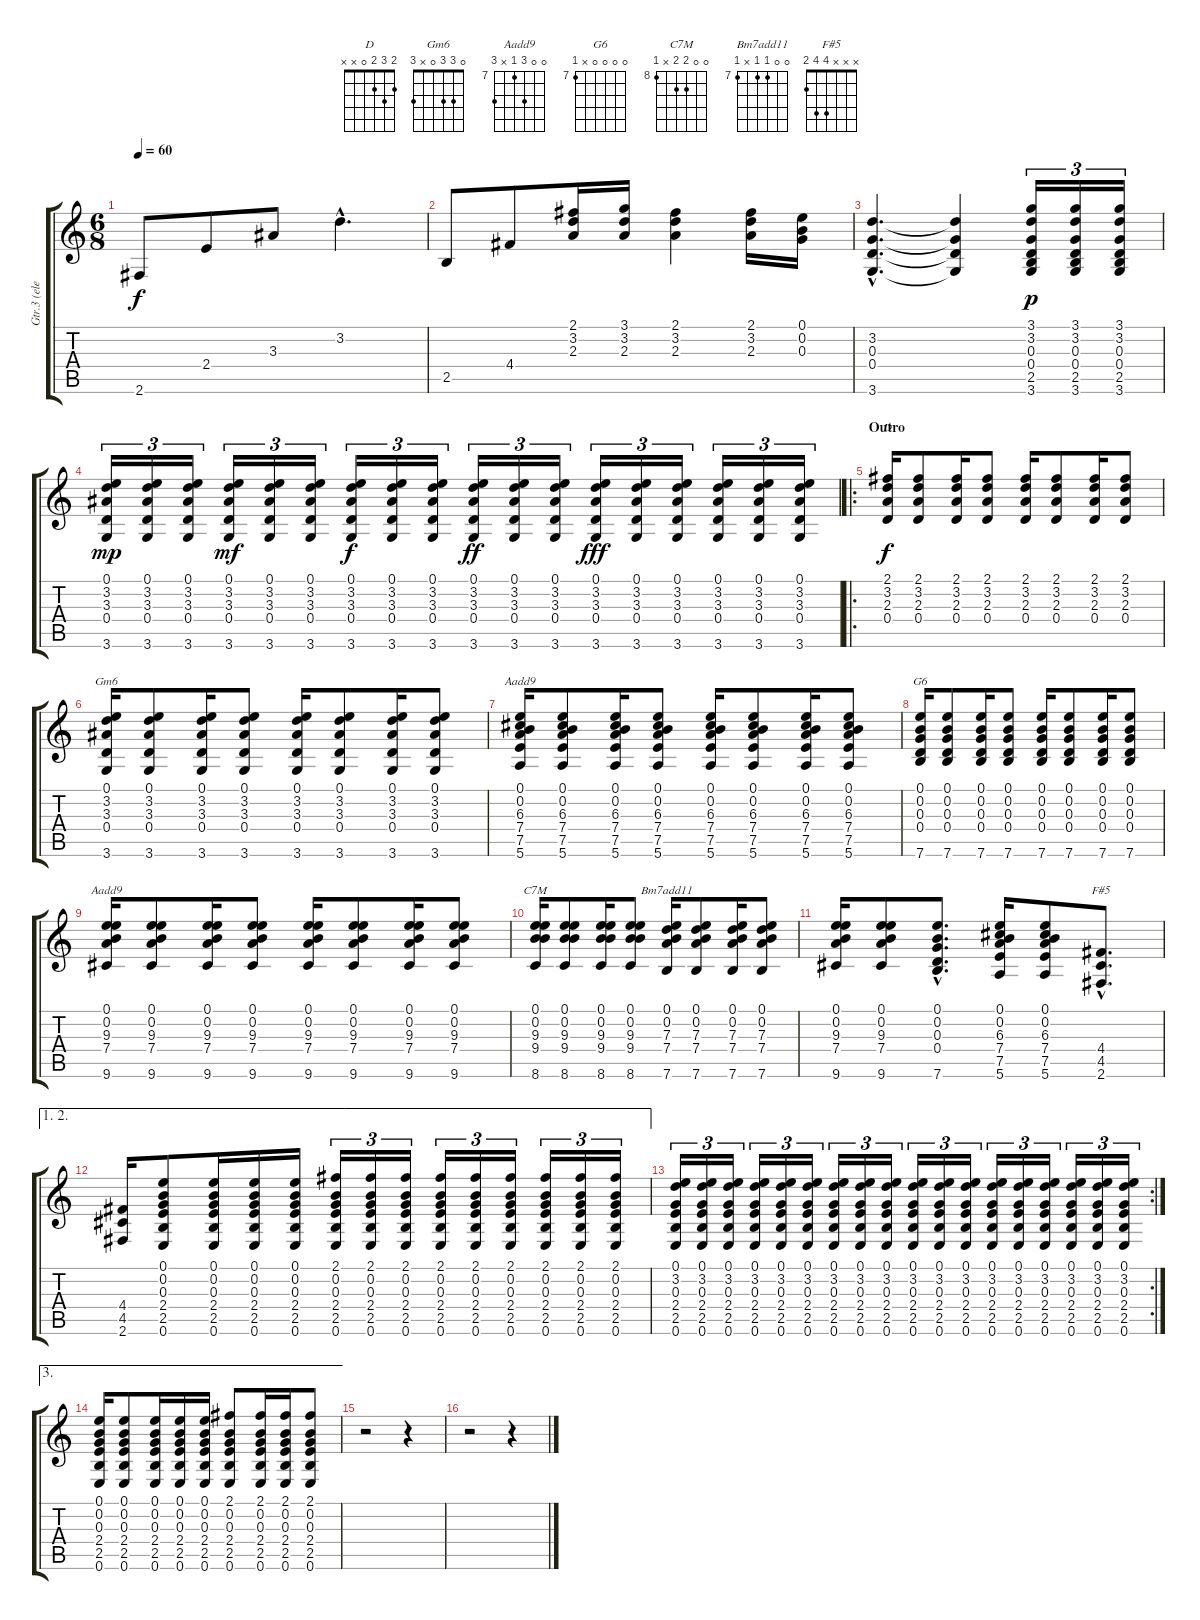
\track ("Gtr.3 (elec.)" "Gtr.3 (ele") {instrument electricguitarjazz}
\staff {score tabs}
\tuning (E4 B3 G3 D3 A2 E2) {hide}
\chord ("D" 2 3 2 0 x x)
\chord ("Gm6" 0 3 3 0 x 3)
\chord ("Aadd9" 0 0 6 7 7 5) {firstfret 5}
\chord ("G6" 0 0 0 0 x 7) {firstfret 7}
\chord ("Aadd9" 0 0 9 7 x 9) {firstfret 7}
\chord ("C7M" 0 0 9 9 x 8) {firstfret 8}
\chord ("Bm7add11" 0 0 7 7 x 7) {firstfret 7}
\chord ("F#5" x x x 4 4 2)
\ts (6 8)
\tempo 60
\clef g2
\ks c
2.6.8{dy f} 2.4.8 3.3.8 3.2{hac}.4{d} |
2.5.8 4.4.8 (2.1 3.2 2.3).16 (3.1 3.2 2.3).16 (2.1 3.2 2.3).4 (2.1 3.2 2.3).16 (0.1 0.2 0.3).16 |
(3.2{hac} 0.3{hac} 0.4{hac} 3.6{hac}).4{d} (3.2{t} 0.3{t} 0.4{t} 3.6{t}).4 (3.1 3.2 0.3 0.4 2.5 3.6).16{tu (3 2) dy p} (3.1 3.2 0.3 0.4 2.5 3.6).16{tu (3 2)} (3.1 3.2 0.3 0.4 2.5 3.6).16{tu (3 2)} |
(0.1 3.2 3.3 0.4 3.6).16{tu (3 2) dy mp} (0.1 3.2 3.3 0.4 3.6).16{tu (3 2)} (0.1 3.2 3.3 0.4 3.6).16{tu (3 2)} (0.1 3.2 3.3 0.4 3.6).16{tu (3 2) dy mf} (0.1 3.2 3.3 0.4 3.6).16{tu (3 2)} (0.1 3.2 3.3 0.4 3.6).16{tu (3 2)} (0.1 3.2 3.3 0.4 3.6).16{tu (3 2) dy f} (0.1 3.2 3.3 0.4 3.6).16{tu (3 2)} (0.1 3.2 3.3 0.4 3.6).16{tu (3 2)} (0.1 3.2 3.3 0.4 3.6).16{tu (3 2) dy ff} (0.1 3.2 3.3 0.4 3.6).16{tu (3 2)} (0.1 3.2 3.3 0.4 3.6).16{tu (3 2)} (0.1 3.2 3.3 0.4 3.6).16{tu (3 2) dy fff} (0.1 3.2 3.3 0.4 3.6).16{tu (3 2)} (0.1 3.2 3.3 0.4 3.6).16{tu (3 2)} (0.1 3.2 3.3 0.4 3.6).16{tu (3 2)} (0.1 3.2 3.3 0.4 3.6).16{tu (3 2)} (0.1 3.2 3.3 0.4 3.6).16{tu (3 2)} |
\ro
\section ("" "Outro")
(2.1 3.2 2.3 0.4).16{ch "D" dy f} (2.1 3.2 2.3 0.4).8 (2.1 3.2 2.3 0.4).16 (2.1 3.2 2.3 0.4).8 (2.1 3.2 2.3 0.4).16 (2.1 3.2 2.3 0.4).8 (2.1 3.2 2.3 0.4).16 (2.1 3.2 2.3 0.4).8 |
(0.1 3.2 3.3 0.4 3.6).16{ch "Gm6"} (0.1 3.2 3.3 0.4 3.6).8 (0.1 3.2 3.3 0.4 3.6).16 (0.1 3.2 3.3 0.4 3.6).8 (0.1 3.2 3.3 0.4 3.6).16 (0.1 3.2 3.3 0.4 3.6).8 (0.1 3.2 3.3 0.4 3.6).16 (0.1 3.2 3.3 0.4 3.6).8 |
(0.1 0.2 6.3 7.4 7.5 5.6).16{ch "Aadd9"} (0.1 0.2 6.3 7.4 7.5 5.6).8 (0.1 0.2 6.3 7.4 7.5 5.6).16 (0.1 0.2 6.3 7.4 7.5 5.6).8 (0.1 0.2 6.3 7.4 7.5 5.6).16 (0.1 0.2 6.3 7.4 7.5 5.6).8 (0.1 0.2 6.3 7.4 7.5 5.6).16 (0.1 0.2 6.3 7.4 7.5 5.6).8 |
(0.1 0.2 0.3 0.4 7.6).16{ch "G6"} (0.1 0.2 0.3 0.4 7.6).8 (0.1 0.2 0.3 0.4 7.6).16 (0.1 0.2 0.3 0.4 7.6).8 (0.1 0.2 0.3 0.4 7.6).16 (0.1 0.2 0.3 0.4 7.6).8 (0.1 0.2 0.3 0.4 7.6).16 (0.1 0.2 0.3 0.4 7.6).8 |
(0.1 0.2 9.3 7.4 9.6).16{ch "Aadd9"} (0.1 0.2 9.3 7.4 9.6).8 (0.1 0.2 9.3 7.4 9.6).16 (0.1 0.2 9.3 7.4 9.6).8 (0.1 0.2 9.3 7.4 9.6).16 (0.1 0.2 9.3 7.4 9.6).8 (0.1 0.2 9.3 7.4 9.6).16 (0.1 0.2 9.3 7.4 9.6).8 |
(0.1 0.2 9.3 9.4 8.6).16{ch "C7M"} (0.1 0.2 9.3 9.4 8.6).8 (0.1 0.2 9.3 9.4 8.6).16 (0.1 0.2 9.3 9.4 8.6).8 (0.1 0.2 7.3 7.4 7.6).16{ch "Bm7add11"} (0.1 0.2 7.3 7.4 7.6).8 (0.1 0.2 7.3 7.4 7.6).16 (0.1 0.2 7.3 7.4 7.6).8 |
(0.1 0.2 9.3 7.4 9.6).16 (0.1 0.2 9.3 7.4 9.6).8 (0.1{hac} 0.2{hac} 0.3{hac} 0.4{hac} 7.6{hac}).8{d} (0.1 0.2 6.3 7.4 7.5 5.6).16 (0.1 0.2 6.3 7.4 7.5 5.6).8 (4.4{hac} 4.5{hac} 2.6{hac}).8{d ch "F#5"} |
\ae (1 2)
(4.4 4.5 2.6).16 (0.1 0.2 0.3 2.4 2.5 0.6).8 (0.1 0.2 0.3 2.4 2.5 0.6).16 (0.1 0.2 0.3 2.4 2.5 0.6).16 (0.1 0.2 0.3 2.4 2.5 0.6).16 (2.1 0.2 0.3 2.4 2.5 0.6).16{tu (3 2)} (2.1 0.2 0.3 2.4 2.5 0.6).16{tu (3 2)} (2.1 0.2 0.3 2.4 2.5 0.6).16{tu (3 2)} (2.1 0.2 0.3 2.4 2.5 0.6).16{tu (3 2)} (2.1 0.2 0.3 2.4 2.5 0.6).16{tu (3 2)} (2.1 0.2 0.3 2.4 2.5 0.6).16{tu (3 2)} (2.1 0.2 0.3 2.4 2.5 0.6).16{tu (3 2)} (2.1 0.2 0.3 2.4 2.5 0.6).16{tu (3 2)} (2.1 0.2 0.3 2.4 2.5 0.6).16{tu (3 2)} |
\rc 2
(0.1 3.2 0.3 2.4 2.5 0.6).16{tu (3 2)} (0.1 3.2 0.3 2.4 2.5 0.6).16{tu (3 2)} (0.1 3.2 0.3 2.4 2.5 0.6).16{tu (3 2)} (0.1 3.2 0.3 2.4 2.5 0.6).16{tu (3 2)} (0.1 3.2 0.3 2.4 2.5 0.6).16{tu (3 2)} (0.1 3.2 0.3 2.4 2.5 0.6).16{tu (3 2)} (0.1 3.2 0.3 2.4 2.5 0.6).16{tu (3 2)} (0.1 3.2 0.3 2.4 2.5 0.6).16{tu (3 2)} (0.1 3.2 0.3 2.4 2.5 0.6).16{tu (3 2)} (0.1 3.2 0.3 2.4 2.5 0.6).16{tu (3 2)} (0.1 3.2 0.3 2.4 2.5 0.6).16{tu (3 2)} (0.1 3.2 0.3 2.4 2.5 0.6).16{tu (3 2)} (0.1 3.2 0.3 2.4 2.5 0.6).16{tu (3 2)} (0.1 3.2 0.3 2.4 2.5 0.6).16{tu (3 2)} (0.1 3.2 0.3 2.4 2.5 0.6).16{tu (3 2)} (0.1 3.2 0.3 2.4 2.5 0.6).16{tu (3 2)} (0.1 3.2 0.3 2.4 2.5 0.6).16{tu (3 2)} (0.1 3.2 0.3 2.4 2.5 0.6).16{tu (3 2)} |
\ae 3
(0.1 0.2 0.3 2.4 2.5 0.6).16 (0.1 0.2 0.3 2.4 2.5 0.6).8 (0.1 0.2 0.3 2.4 2.5 0.6).16 (0.1 0.2 0.3 2.4 2.5 0.6).16 (0.1 0.2 0.3 2.4 2.5 0.6).16 (2.1 0.2 0.3 2.4 2.5 0.6).8 (2.1 0.2 0.3 2.4 2.5 0.6).16 (2.1 0.2 0.3 2.4 2.5 0.6).16 (2.1 0.2 0.3 2.4 2.5 0.6).8 |
r.2 r.4 |
r.2 r.4
